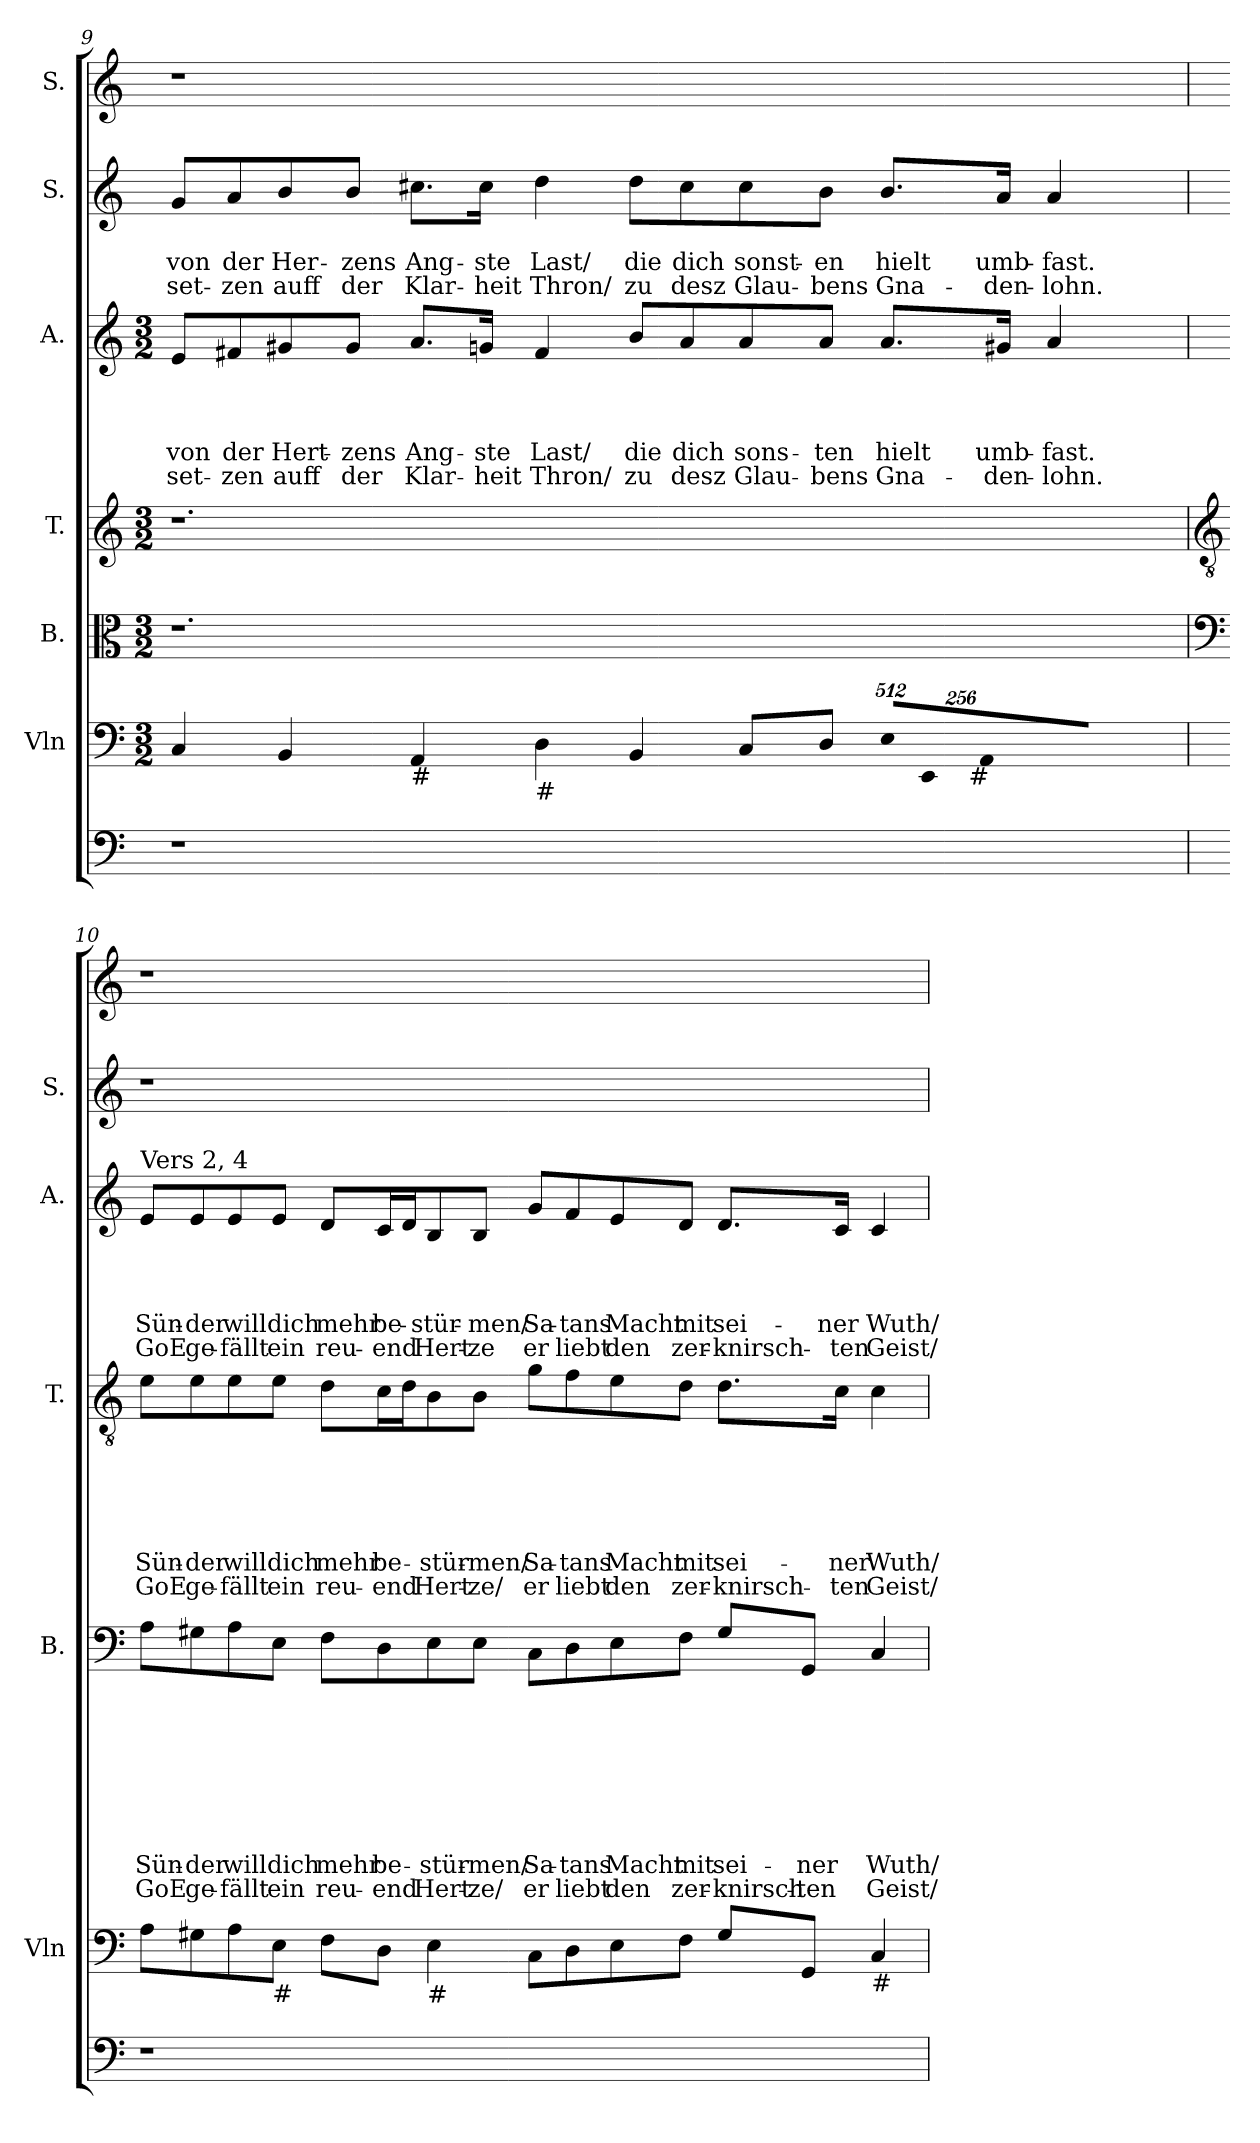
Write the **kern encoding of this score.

**kern	**kern	**kern	**text	**text	**text	**text	**text	**text	**text	**text	**text	**kern	**text	**text	**text	**text	**text	**text	**text	**kern	**text	**text	**text	**text	**text	**kern	**text	**text	**text	**kern
*part7	*part6	*part5	*part5	*part5	*part5	*part5	*part5	*part5	*part5	*part5	*part5	*part4	*part4	*part4	*part4	*part4	*part4	*part4	*part4	*part3	*part3	*part3	*part3	*part3	*part3	*part2	*part2	*part2	*part2	*part1
*staff7	*staff6	*staff5	*staff5	*staff5	*staff5	*staff5	*staff5	*staff5	*staff5	*staff5	*staff5	*staff4	*staff4	*staff4	*staff4	*staff4	*staff4	*staff4	*staff4	*staff3	*staff3	*staff3	*staff3	*staff3	*staff3	*staff2	*staff2	*staff2	*staff2	*staff1
*	*I"Vln	*I"B.	*	*	*	*	*	*	*	*	*	*I"T.	*	*	*	*	*	*	*	*I"A.	*	*	*	*	*	*I"S.	*	*	*	*I"S.
*	*I'Vln	*I'B.	*	*	*	*	*	*	*	*	*	*I'T.	*	*	*	*	*	*	*	*I'A.	*	*	*	*	*	*I'S.	*	*	*	*
!!LO:PB:g=z
*clefF4	*clefF4	*clefC3	*	*	*	*	*	*	*	*	*	*clefG2	*	*	*	*	*	*	*	*clefG2	*	*	*	*	*	*clefG2	*	*	*	*clefG2
*k[]	*k[]	*k[]	*	*	*	*	*	*	*	*	*	*k[]	*	*	*	*	*	*	*	*k[]	*	*	*	*	*	*k[]	*	*	*	*k[]
*C:	*C:	*C:	*	*	*	*	*	*	*	*	*	*C:	*	*	*	*	*	*	*	*C:	*	*	*	*	*	*C:	*	*	*	*C:
*	*M3/2	*M3/2	*	*	*	*	*	*	*	*	*	*M3/2	*	*	*	*	*	*	*	*M3/2	*	*	*	*	*	*	*	*	*	*
=9	=9	=9	=9	=9	=9	=9	=9	=9	=9	=9	=9	=9	=9	=9	=9	=9	=9	=9	=9	=9	=9	=9	=9	=9	=9	=9	=9	=9	=9	=9
!	!	!	!	!	!	!	!	!	!	!	!	!	!	!	!	!	!	!	!	!	!	!	!	!LO:LY:b	!LO:LY:b	!	!	!LO:LY:b	!LO:LY:b	!
*	*^	*	*	*	*	*	*	*	*	*	*	*	*	*	*	*	*	*	*	*	*	*	*	*	*	*	*	*	*	*
1r	4C/	1ryy	1.r	.	.	.	.	.	.	.	.	.	1.r	.	.	.	.	.	.	.	8e/L	.	.	.	von	set-	8g/L	.	von	set-	1r
!	!	!	!	!	!	!	!	!	!	!	!	!	!	!	!	!	!	!	!	!	!	!	!	!	!LO:LY:b	!LO:LY:b	!	!	!LO:LY:b	!LO:LY:b	!
.	.	.	.	.	.	.	.	.	.	.	.	.	.	.	.	.	.	.	.	.	8f#X/	.	.	.	der	-zen	8a/	.	der	-zen	.
!	!	!	!	!	!	!	!	!	!	!	!	!	!	!	!	!	!	!	!	!	!	!	!	!	!LO:LY:b	!LO:LY:b	!	!	!LO:LY:b	!LO:LY:b	!
.	4BB</	.	.	.	.	.	.	.	.	.	.	.	.	.	.	.	.	.	.	.	8g#X/	.	.	.	Hert-	auff	8b/	.	Her-	auff	.
!	!	!	!	!	!	!	!	!	!	!	!	!	!	!	!	!	!	!	!	!	!	!	!	!	!LO:LY:b:rj	!LO:LY:b:rj	!	!	!LO:LY:b:rj	!LO:LY:b:rj	!
.	.	.	.	.	.	.	.	.	.	.	.	.	.	.	.	.	.	.	.	.	8g#/J	.	.	.	-zens	der	8b/J	.	-zens	der	.
!	!LO:TX:b:t=#	!	!	!	!	!	!	!	!	!	!	!	!	!	!	!	!	!	!	!	!	!	!	!	!	!	!	!	!	!	!
!	!	!	!	!	!	!	!	!	!	!	!	!	!	!	!	!	!	!	!	!	!	!	!	!	!LO:LY:b	!LO:LY:b	!	!	!LO:LY:b	!LO:LY:b	!
.	4AA/	.	.	.	.	.	.	.	.	.	.	.	.	.	.	.	.	.	.	.	8.a/L	.	.	.	Ang-	Klar-	8.cc#X\L	.	Ang-	Klar-	.
!	!	!	!	!	!	!	!	!	!	!	!	!	!	!	!	!	!	!	!	!	!	!	!	!	!LO:LY:b:rj	!LO:LY:b:rj	!	!	!LO:LY:b:rj	!LO:LY:b:rj	!
.	.	.	.	.	.	.	.	.	.	.	.	.	.	.	.	.	.	.	.	.	16gn/Jk	.	.	.	-ste	-heit	16cc#\Jk	.	-ste	-heit	.
!	!LO:TX:b:t=#	!	!	!	!	!	!	!	!	!	!	!	!	!	!	!	!	!	!	!	!	!	!	!	!	!	!	!	!	!	!
!	!	!	!	!	!	!	!	!	!	!	!	!	!	!	!	!	!	!	!	!	!	!	!	!	!LO:LY:b	!LO:LY:b	!	!	!LO:LY:b	!LO:LY:b	!
.	4D\	.	.	.	.	.	.	.	.	.	.	.	.	.	.	.	.	.	.	.	4f#/	.	.	.	Last/	Thron/	4dd\	.	Last/	Thron/	.
!	!	!	!	!	!	!	!	!	!	!	!	!	!	!	!	!	!	!	!	!	!	!	!	!	!LO:LY:b	!LO:LY:b	!	!	!LO:LY:b	!LO:LY:b	!
1ryy	4BB/	2ryy	.	.	.	.	.	.	.	.	.	.	.	.	.	.	.	.	.	.	8b/L	.	.	.	die	zu	8dd\L	.	die	zu	1ryy
!	!	!	!	!	!	!	!	!	!	!	!	!	!	!	!	!	!	!	!	!	!	!	!	!	!LO:LY:b	!LO:LY:b	!	!	!LO:LY:b	!LO:LY:b	!
.	.	.	.	.	.	.	.	.	.	.	.	.	.	.	.	.	.	.	.	.	8a/	.	.	.	dich	desz	8cc#\	.	dich	desz	.
!	!	!	!	!	!	!	!	!	!	!	!	!	!	!	!	!	!	!	!	!	!	!	!	!	!LO:LY:b	!LO:LY:b	!	!	!LO:LY:b	!LO:LY:b	!
.	8C</L	.	.	.	.	.	.	.	.	.	.	.	.	.	.	.	.	.	.	.	8a/	.	.	.	sons-	Glau-	8cc#\	.	sonst-	Glau-	.
!	!	!	!	!	!	!	!	!	!	!	!	!	!	!	!	!	!	!	!	!	!	!	!	!	!LO:LY:b	!LO:LY:b	!	!	!LO:LY:b	!LO:LY:b	!
.	8D/J	.	.	.	.	.	.	.	.	.	.	.	.	.	.	.	.	.	.	.	8a/J	.	.	.	-ten	-bens	8b\J	.	-en	-bens	.
*	*Xbrackettup	*	*	*	*	*	*	*	*	*	*	*	*	*	*	*	*	*	*	*	*	*	*	*	*	*	*	*	*	*	*
!	!LO:N:vis=8	!	!	!	!	!	!	!	!	!	!	!	!	!	!	!	!	!	!	!	!	!	!	!	!LO:LY:b	!LO:LY:b	!	!	!LO:LY:b	!LO:LY:b	!
.	4096%341E</L	8ryy	2ryy	.	.	.	.	.	.	.	.	.	2ryy	.	.	.	.	.	.	.	8.a/L	.	.	.	hielt	Gna-	8.b/L	.	hielt	Gna-	.
!	!LO:N:vis=8	!	!	!	!	!	!	!	!	!	!	!	!	!	!	!	!	!	!	!	!	!	!	!	!	!	!	!	!	!	!
.	2048%171EE/J	.	.	.	.	.	.	.	.	.	.	.	.	.	.	.	.	.	.	.	.	.	.	.	.	.	.	.	.	.	.
.	.	32ryy	.	.	.	.	.	.	.	.	.	.	.	.	.	.	.	.	.	.	.	.	.	.	.	.	.	.	.	.	.
!	!	!LO:TX:b:t=#	!	!	!	!	!	!	!	!	!	!	!	!	!	!	!	!	!	!	!	!	!	!	!	!	!	!	!	!	!
.	.	4ryy	.	.	.	.	.	.	.	.	.	.	.	.	.	.	.	.	.	.	.	.	.	.	.	.	.	.	.	.	.
!	!LO:N:vis=4	!	!	!	!	!	!	!	!	!	!	!	!	!	!	!	!	!	!	!	!	!	!	!	!	!	!	!	!	!	!
.	4096%341AA/	.	.	.	.	.	.	.	.	.	.	.	.	.	.	.	.	.	.	.	.	.	.	.	.	.	.	.	.	.	.
!	!	!	!	!	!	!	!	!	!	!	!	!	!	!	!	!	!	!	!	!	!	!	!	!	!LO:LY:b	!LO:LY:b	!	!	!LO:LY:b	!LO:LY:b	!
.	.	.	.	.	.	.	.	.	.	.	.	.	.	.	.	.	.	.	.	.	16g#X/Jk	.	.	.	umb-	-den-	16a/Jk	.	umb-	-den-	.
!	!	!	!	!	!	!	!	!	!	!	!	!	!	!	!	!	!	!	!	!	!	!	!	!	!LO:LY:b:rj	!LO:LY:b:rj	!	!	!LO:LY:b:rj	!LO:LY:b:rj	!
.	4ryy	.	.	.	.	.	.	.	.	.	.	.	.	.	.	.	.	.	.	.	4a/	.	.	.	-fast.	-lohn.	4a/	.	-fast.	-lohn.	.
.	.	16.ryy	.	.	.	.	.	.	.	.	.	.	.	.	.	.	.	.	.	.	.	.	.	.	.	.	.	.	.	.	.
*	*v	*v	*	*	*	*	*	*	*	*	*	*	*	*	*	*	*	*	*	*	*	*	*	*	*	*	*	*	*	*	*
!!LO:LB:g=z
=10	=10	=10	=10	=10	=10	=10	=10	=10	=10	=10	=10	=10	=10	=10	=10	=10	=10	=10	=10	=10	=10	=10	=10	=10	=10	=10	=10	=10	=10	=10
*	*	*clefF4	*	*	*	*	*	*	*	*	*	*clefGv2	*	*	*	*	*	*	*	*	*	*	*	*	*	*	*	*	*	*
*	*^	*	*	*	*	*	*	*	*	*	*	*	*	*	*	*	*	*	*	*	*	*	*	*	*	*	*	*	*	*
!	!	!	!	!	!	!	!	!	!	!	!	!	!	!	!	!	!	!	!	!	!LO:TX:a:t=Vers 2, 4	!	!	!	!	!	!	!	!	!	!
!	!LO:TX:a:t=ATB Aria	!	!	!	!	!	!	!	!	!	!	!	!	!	!	!	!	!	!	!	!	!	!	!	!	!	!	!	!	!	!
!	!	!	!	!	!	!	!	!	!	!	!LO:LY:b	!LO:LY:b	!	!	!	!	!	!	!LO:LY:b	!LO:LY:b	!	!	!	!	!LO:LY:b	!LO:LY:b	!	!	!	!	!
*	*v	*v	*	*	*	*	*	*	*	*	*	*	*	*	*	*	*	*	*	*	*	*	*	*	*	*	*	*	*	*	*
1r	8A\L	8A\L	.	.	.	.	.	.	.	Sün-	GoE	8e\L	.	.	.	.	.	Sün-	GoE	8e/L	.	.	.	Sün-	GoE	1r	.	.	.	1r
!	!	!	!	!	!	!	!	!	!	!LO:LY:b:rj	!LO:LY:b:rj	!	!	!	!	!	!	!LO:LY:b:rj	!LO:LY:b:rj	!	!	!	!	!LO:LY:b:rj	!LO:LY:b:rj	!	!	!	!	!
.	8G#X\	8G#X\	.	.	.	.	.	.	.	-der	ge-	8e\	.	.	.	.	.	-der	ge-	8e/	.	.	.	-der	ge-	.	.	.	.	.
!	!	!	!	!	!	!	!	!	!	!LO:LY:b	!LO:LY:b	!	!	!	!	!	!	!LO:LY:b	!LO:LY:b	!	!	!	!	!LO:LY:b	!LO:LY:b	!	!	!	!	!
.	8A\	8A\	.	.	.	.	.	.	.	will	-fällt	8e\	.	.	.	.	.	will	-fällt	8e/	.	.	.	will	-fällt	.	.	.	.	.
!	!LO:TX:b:t=#	!	!	!	!	!	!	!	!	!	!	!	!	!	!	!	!	!	!	!	!	!	!	!	!	!	!	!	!	!
!	!	!	!	!	!	!	!	!	!	!LO:LY:b	!LO:LY:b	!	!	!	!	!	!	!LO:LY:b	!LO:LY:b	!	!	!	!	!LO:LY:b	!LO:LY:b	!	!	!	!	!
.	8E\J	8E\J	.	.	.	.	.	.	.	dich	ein	8e\J	.	.	.	.	.	dich	ein	8e/J	.	.	.	dich	ein	.	.	.	.	.
!	!	!	!	!	!	!	!	!	!	!LO:LY:b	!LO:LY:b	!	!	!	!	!	!	!LO:LY:b	!LO:LY:b	!	!	!	!	!LO:LY:b	!LO:LY:b	!	!	!	!	!
.	8F\L	8F\L	.	.	.	.	.	.	.	mehr	reu-	8d\L	.	.	.	.	.	mehr	reu-	8d/L	.	.	.	mehr	reu-	.	.	.	.	.
!	!	!	!	!	!	!	!	!	!	!LO:LY:b	!LO:LY:b	!	!	!	!	!	!	!LO:LY:b	!LO:LY:b	!	!	!	!	!LO:LY:b	!LO:LY:b	!	!	!	!	!
.	8D\J	8D\	.	.	.	.	.	.	.	be-	-end	16c\L	.	.	.	.	.	be-	-end	16c/L	.	.	.	be-	-end	.	.	.	.	.
.	.	.	.	.	.	.	.	.	.	.	.	16d\J	.	.	.	.	.	.	.	16d/J	.	.	.	.	.	.	.	.	.	.
!	!LO:TX:b:t=#	!	!	!	!	!	!	!	!	!	!	!	!	!	!	!	!	!	!	!	!	!	!	!	!	!	!	!	!	!
!	!	!	!	!	!	!	!	!	!	!LO:LY:b	!LO:LY:b	!	!	!	!	!	!	!LO:LY:b	!LO:LY:b	!	!	!	!	!LO:LY:b	!LO:LY:b	!	!	!	!	!
.	4E\	8E\	.	.	.	.	.	.	.	-stür-	Hert-	8B\	.	.	.	.	.	-stür-	Hert-	8B/	.	.	.	-stür-	Hert-	.	.	.	.	.
!	!	!	!	!	!	!	!	!	!	!LO:LY:b:rj	!LO:LY:b:rj	!	!	!	!	!	!	!LO:LY:b:rj	!LO:LY:b:rj	!	!	!	!	!LO:LY:b:rj	!LO:LY:b:rj	!	!	!	!	!
.	.	8E\J	.	.	.	.	.	.	.	-men/	-ze/	8B\J	.	.	.	.	.	-men/	-ze/	8B/J	.	.	.	-men/	-ze	.	.	.	.	.
!	!	!	!	!	!	!	!	!	!	!LO:LY:b	!LO:LY:b	!	!	!	!	!	!	!LO:LY:b	!LO:LY:b	!	!	!	!	!LO:LY:b	!LO:LY:b	!	!	!	!	!
1ryy	8C\L	8C\L	.	.	.	.	.	.	.	Sa-	er	8g\L	.	.	.	.	.	Sa-	er	8g/L	.	.	.	Sa-	er	1ryy	.	.	.	1ryy
!	!	!	!	!	!	!	!	!	!	!LO:LY:b	!LO:LY:b	!	!	!	!	!	!	!LO:LY:b	!LO:LY:b	!	!	!	!	!LO:LY:b	!LO:LY:b	!	!	!	!	!
.	8D\	8D\	.	.	.	.	.	.	.	-tans	liebt	8f\	.	.	.	.	.	-tans	liebt	8f/	.	.	.	-tans	liebt	.	.	.	.	.
!	!	!	!	!	!	!	!	!	!	!LO:LY:b	!LO:LY:b	!	!	!	!	!	!	!LO:LY:b	!LO:LY:b	!	!	!	!	!LO:LY:b	!LO:LY:b	!	!	!	!	!
.	8E>\	8E\	.	.	.	.	.	.	.	Macht	den	8e\	.	.	.	.	.	Macht	den	8e/	.	.	.	Macht	den	.	.	.	.	.
!	!	!	!	!	!	!	!	!	!	!LO:LY:b	!LO:LY:b	!	!	!	!	!	!	!LO:LY:b	!LO:LY:b	!	!	!	!	!LO:LY:b	!LO:LY:b	!	!	!	!	!
.	8F\J	8F\J	.	.	.	.	.	.	.	mit	zer-	8d\J	.	.	.	.	.	mit	zer-	8d/J	.	.	.	mit	zer-	.	.	.	.	.
!	!	!	!	!	!	!	!	!	!	!LO:LY:b	!LO:LY:b	!	!	!	!	!	!	!LO:LY:b	!LO:LY:b	!	!	!	!	!LO:LY:b	!LO:LY:b	!	!	!	!	!
.	8G#/L	8G#/L	.	.	.	.	.	.	.	sei-	-knirsch-	8.d\L	.	.	.	.	.	sei-	-knirsch-	8.d/L	.	.	.	sei-	-knirsch-	.	.	.	.	.
!	!	!	!	!	!	!	!	!	!	!LO:LY:b	!LO:LY:b	!	!	!	!	!	!	!	!	!	!	!	!	!	!	!	!	!	!	!
.	8GG</J	8GG/J	.	.	.	.	.	.	.	-ner	-ten	.	.	.	.	.	.	.	.	.	.	.	.	.	.	.	.	.	.	.
!	!	!	!	!	!	!	!	!	!	!	!	!	!	!	!	!	!	!LO:LY:b	!LO:LY:b	!	!	!	!	!LO:LY:b	!LO:LY:b	!	!	!	!	!
.	.	.	.	.	.	.	.	.	.	.	.	16c\Jk	.	.	.	.	.	-ner	-ten	16c/Jk	.	.	.	-ner	-ten	.	.	.	.	.
!	!LO:TX:b:t=#	!	!	!	!	!	!	!	!	!	!	!	!	!	!	!	!	!	!	!	!	!	!	!	!	!	!	!	!	!
!	!	!	!	!	!	!	!	!	!	!LO:LY:b	!LO:LY:b	!	!	!	!	!	!	!LO:LY:b	!LO:LY:b	!	!	!	!	!LO:LY:b	!LO:LY:b	!	!	!	!	!
.	4C/	4C/	.	.	.	.	.	.	.	Wuth/	Geist/	4c\	.	.	.	.	.	Wuth/	Geist/	4c/	.	.	.	Wuth/	Geist/	.	.	.	.	.
=	=	=	=	=	=	=	=	=	=	=	=	=	=	=	=	=	=	=	=	=	=	=	=	=	=	=	=	=	=	=
*-	*-	*-	*-	*-	*-	*-	*-	*-	*-	*-	*-	*-	*-	*-	*-	*-	*-	*-	*-	*-	*-	*-	*-	*-	*-	*-	*-	*-	*-	*-
